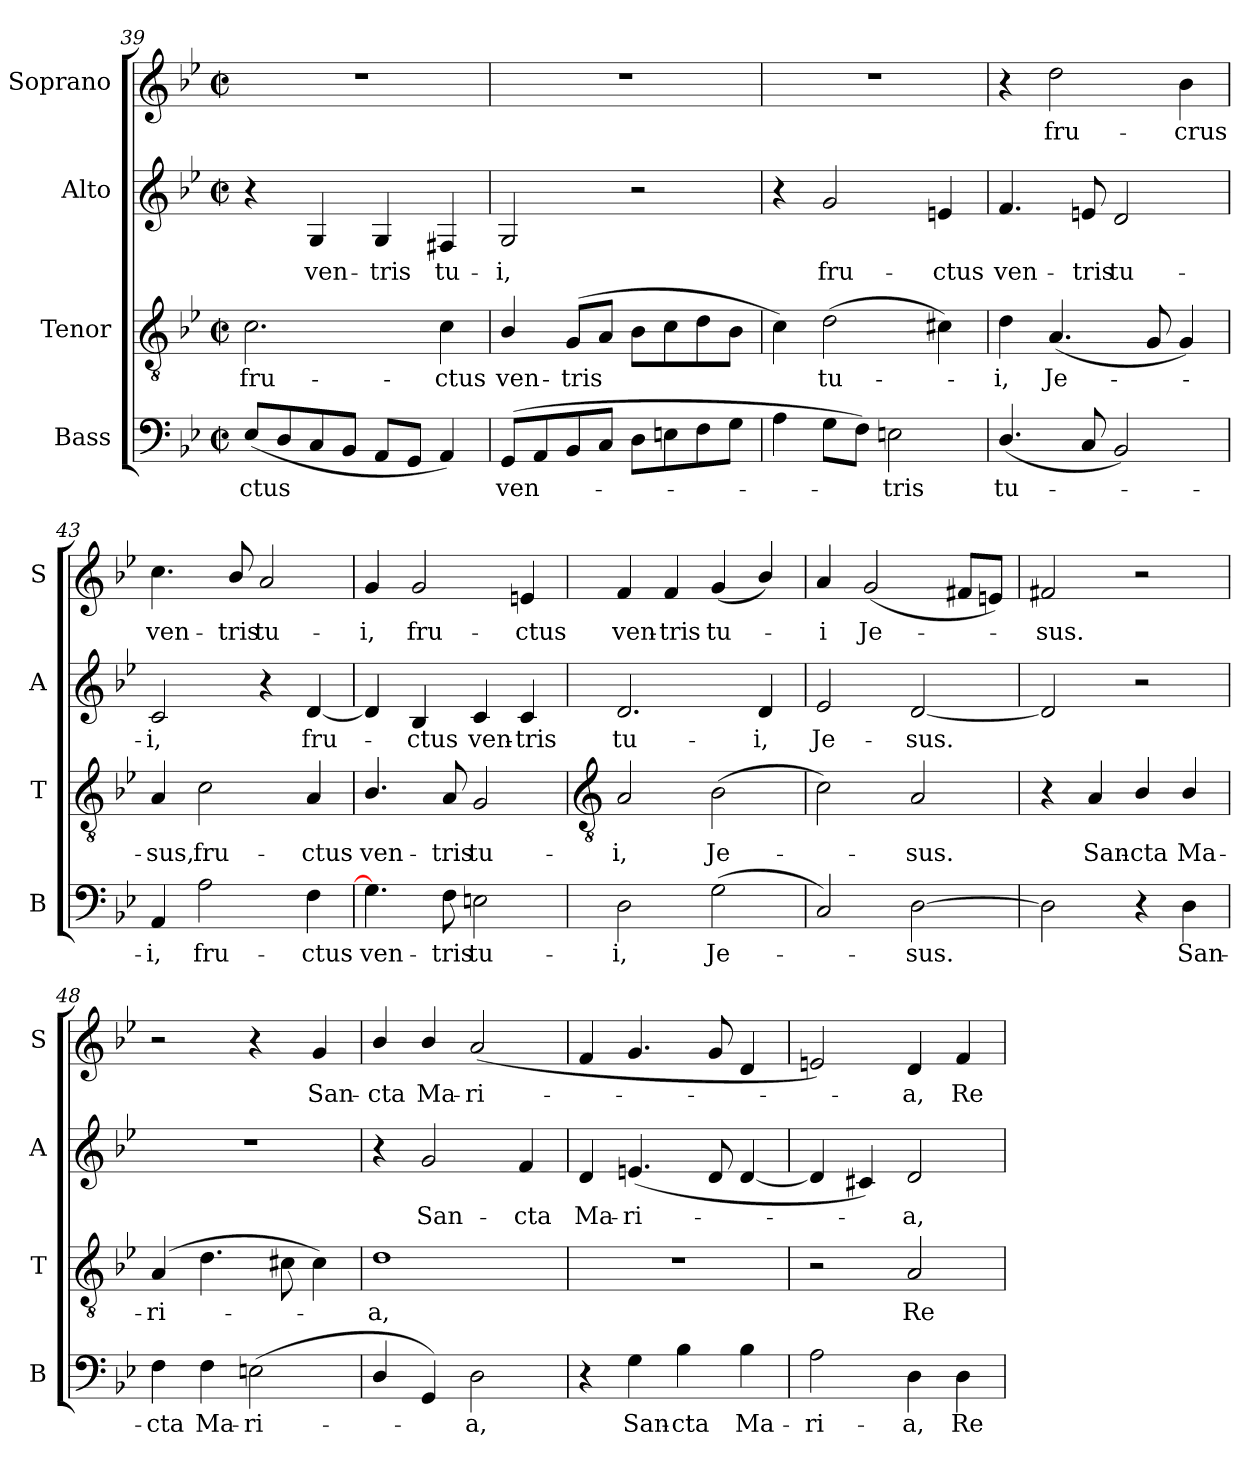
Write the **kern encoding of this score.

**kern	**text	**kern	**text	**kern	**text	**kern	**text
*part4	*part4	*part3	*part3	*part2	*part2	*part1	*part1
*staff4	*staff4	*staff3	*staff3	*staff2	*staff2	*staff1	*staff1
*I"Bass	*	*I"Tenor	*	*I"Alto	*	*I"Soprano	*
*I'B	*	*I'T	*	*I'A	*	*I'S	*
!!LO:LB:g=z
*clefF4	*	*clefGv2	*	*clefG2	*	*clefG2	*
*k[b-e-]	*	*k[b-e-]	*	*k[b-e-]	*	*k[b-e-]	*
*B-:	*	*B-:	*	*B-:	*	*B-:	*
*M2/2	*	*M2/2	*	*M2/2	*	*M2/2	*
*met(c|)	*	*met(c|)	*	*met(c|)	*	*met(c|)	*
=39	=39	=39	=39	=39	=39	=39	=39
!	!LO:LY:b	!	!LO:LY:b	!	!	!	!
(<8E-L	ctus	2.c	fru-	4r	.	1r	.
8D	.	.	.	.	.	.	.
!	!	!	!	!	!LO:LY:b	!	!
8C	.	.	.	4G	ven-	.	.
8BB-J	.	.	.	.	.	.	.
!	!	!	!	!	!LO:LY:b	!	!
8AAL	.	.	.	4G	-tris	.	.
8GGJ	.	.	.	.	.	.	.
!	!	!	!LO:LY:b	!	!LO:LY:b	!	!
4AA)	.	4c	-ctus	4F#X	tu-	.	.
=40	=40	=40	=40	=40	=40	=40	=40
!	!LO:LY:b	!	!LO:LY:b	!	!LO:LY:b	!	!
(>8GGL	ven-	4B-/	ven-	2G	-i,	1r	.
8AA	.	.	.	.	.	.	.
!	!	!	!LO:LY:b	!	!	!	!
8BB-	.	(<8GL	-tris	.	.	.	.
8CJ	.	8AJ	.	.	.	.	.
8DL	.	8B-L	.	2r	.	.	.
8En	.	8c	.	.	.	.	.
8F	.	8d	.	.	.	.	.
8GJ	.	8B-J	.	.	.	.	.
=41	=41	=41	=41	=41	=41	=41	=41
4A	.	4c)	.	4r	.	1r	.
!	!	!	!LO:LY:b	!	!LO:LY:b	!	!
8GL	.	(>2d	tu-	2g	fru-	.	.
8FJ)	.	.	.	.	.	.	.
!	!LO:LY:b	!	!	!	!	!	!
2En	tris	.	.	.	.	.	.
!	!	!	!	!	!LO:LY:b	!	!
.	.	4c#X)	.	4en	-ctus	.	.
=42	=42	=42	=42	=42	=42	=42	=42
!	!LO:LY:b	!	!LO:LY:b	!	!LO:LY:b	!	!
(<4.D/	tu-	4d	i,	4.f	ven-	4r	.
!	!	!	!LO:LY:b	!	!	!	!LO:LY:b
.	.	(<4.A	Je-	.	.	2dd	fru-
!	!	!	!	!	!LO:LY:b	!	!
8C	.	.	.	8en	-tris	.	.
!	!	!	!	!	!LO:LY:b	!	!
2BB-)	.	.	.	2d	tu-	.	.
.	.	8G	.	.	.	.	.
!	!	!	!	!	!	!	!LO:LY:b
.	.	4G)	.	.	.	4b-	-crus
=43	=43	=43	=43	=43	=43	=43	=43
!	!LO:LY:b	!	!LO:LY:b	!	!LO:LY:b	!	!LO:LY:b
4AA	i,	4A	sus,	2c	-i,	4.cc	ven-
!	!LO:LY:b	!	!LO:LY:b	!	!	!	!
2A	fru-	2c	fru-	.	.	.	.
!	!	!	!	!	!	!	!LO:LY:b
.	.	.	.	.	.	8b-/	-tris
!	!	!	!	!	!	!	!LO:LY:b
.	.	.	.	4r	.	2a	tu-
!	!LO:LY:b	!	!LO:LY:b	!	!LO:LY:b	!	!
4F	-ctus	4A	-ctus	[4d	fru-	.	.
=44	=44	=44	=44	=44	=44	=44	=44
!	!LO:LY:b	!	!LO:LY:b	!	!	!	!LO:LY:b
4.G]	ven-	4.B-/	ven-	4d]	.	4g	-i,
!	!	!	!	!	!LO:LY:b	!	!LO:LY:b
.	.	.	.	4B-	ctus	2g	fru-
!	!LO:LY:b	!	!LO:LY:b	!	!	!	!
8F	-tris	8A	-tris	.	.	.	.
!	!LO:LY:b	!	!LO:LY:b	!	!LO:LY:b	!	!
2En	tu-	2G	tu-	4c	ven-	.	.
!	!	!	!	!	!LO:LY:b	!	!LO:LY:b
.	.	.	.	4c	-tris	4en	-ctus
!!LO:LB:g=z
=45	=45	=45	=45	=45	=45	=45	=45
*	*	*clefGv2	*	*	*	*	*
!	!LO:LY:b	!	!LO:LY:b	!	!LO:LY:b	!	!LO:LY:b
2D	-i,	2A	-i,	2.d	tu-	4f	ven-
!	!	!	!	!	!	!	!LO:LY:b
.	.	.	.	.	.	4f	-tris
!	!LO:LY:b	!	!LO:LY:b	!	!	!	!LO:LY:b
(<2G	Je-	(>2B-	Je-	.	.	(<4g	tu-
!	!	!	!	!	!LO:LY:b	!	!
.	.	.	.	4d	-i,	4b-/)	.
=46	=46	=46	=46	=46	=46	=46	=46
!	!	!	!	!	!LO:LY:b	!	!LO:LY:b
2C)	.	2c)	.	2e-	Je-	4a	i
!	!	!	!	!	!	!	!LO:LY:b
.	.	.	.	.	.	(<2g	Je-
!	!LO:LY:b	!	!LO:LY:b	!	!LO:LY:b	!	!
[2D	sus.	2A	sus.	[2d	-sus.	.	.
.	.	.	.	.	.	8f#XL	.
.	.	.	.	.	.	8enJ)	.
=47	=47	=47	=47	=47	=47	=47	=47
!	!	!	!	!	!	!	!LO:LY:b
2D]	.	4r	.	2d]	.	2f#X	sus.
!	!	!	!LO:LY:b	!	!	!	!
.	.	4A	San-	.	.	.	.
!	!	!	!LO:LY:b	!	!	!	!
4r	.	4B-/	-cta	2r	.	2r	.
!	!LO:LY:b	!	!LO:LY:b	!	!	!	!
4D	San-	4B-/	Ma-	.	.	.	.
=48	=48	=48	=48	=48	=48	=48	=48
!	!LO:LY:b	!	!LO:LY:b	!	!	!	!
4F	-cta	(>4A	-ri-	1r	.	2r	.
!	!LO:LY:b	!	!	!	!	!	!
4F	Ma-	4.d	.	.	.	.	.
!	!LO:LY:b	!	!	!	!	!	!
(<2En	-ri-	.	.	.	.	4r	.
.	.	8c#X	.	.	.	.	.
!	!	!	!	!	!	!	!LO:LY:b
.	.	4c#)	.	.	.	4g	San-
=49	=49	=49	=49	=49	=49	=49	=49
!	!	!	!LO:LY:b	!	!	!	!LO:LY:b
4D/	.	1d	a,	4r	.	4b-/	-cta
!	!	!	!	!	!LO:LY:b	!	!LO:LY:b
4GG)	.	.	.	2g	San-	4b-/	Ma-
!	!LO:LY:b	!	!	!	!	!	!LO:LY:b
2D	a,	.	.	.	.	(<2a	-ri-
!	!	!	!	!	!LO:LY:b	!	!
.	.	.	.	4f	-cta	.	.
=50	=50	=50	=50	=50	=50	=50	=50
!	!	!	!	!	!LO:LY:b	!	!
4r	.	1r	.	4d	Ma-	4f	.
!	!LO:LY:b	!	!	!	!LO:LY:b	!	!
4G	San-	.	.	(<4.en	-ri-	4.g	.
!	!LO:LY:b	!	!	!	!	!	!
4B-	-cta	.	.	.	.	.	.
.	.	.	.	8d	.	8g	.
!	!LO:LY:b	!	!	!	!	!	!
4B-	Ma-	.	.	[4d	.	4d	.
=51	=51	=51	=51	=51	=51	=51	=51
!	!LO:LY:b	!	!	!	!	!	!
2A	-ri-	2r	.	4d]	.	2en)	.
.	.	.	.	4c#X)	.	.	.
!	!LO:LY:b	!	!LO:LY:b	!	!LO:LY:b	!	!LO:LY:b
4D	-a,	2A	Re-	2d	a,	4d	a,
!	!LO:LY:b	!	!	!	!	!	!LO:LY:b
4D	Re-	.	.	.	.	4f	Re-
=	=	=	=	=	=	=	=
*-	*-	*-	*-	*-	*-	*-	*-
